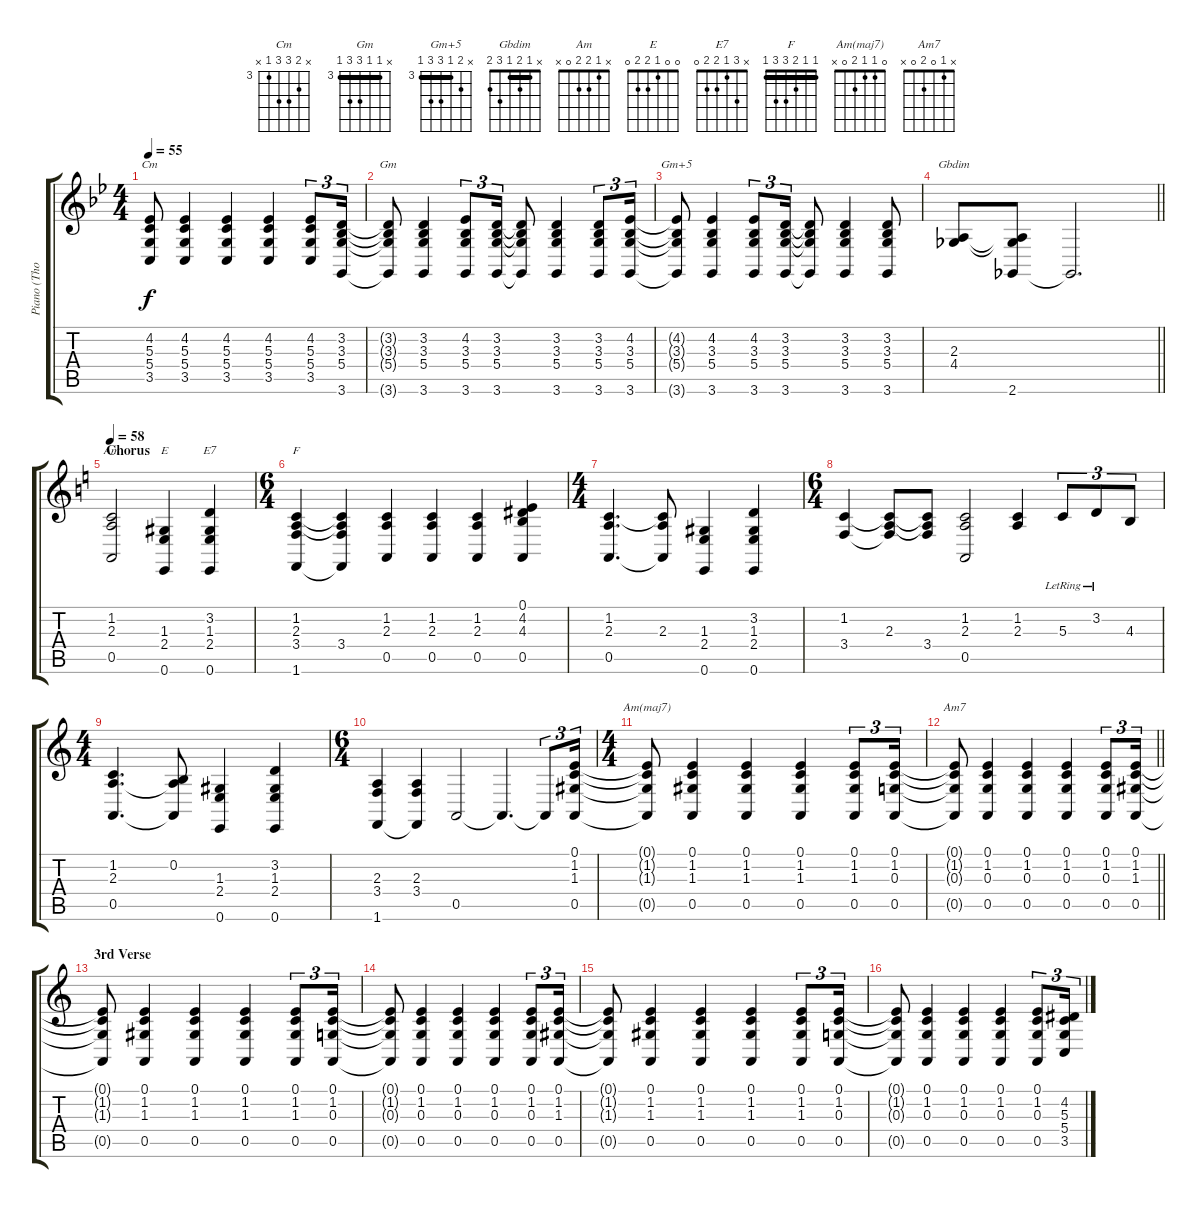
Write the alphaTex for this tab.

\track ("Piano (Thom Yorke)" "Piano (Tho") {instrument acousticgrandpiano}
\staff {score tabs}
\tuning (E4 B3 G3 D3 A2 E2) {hide}
\chord ("Cm" x 4 5 5 3 x) {firstfret 3 barre 3}
\chord ("Gm" x 3 3 5 5 3) {firstfret 3 barre 3}
\chord ("Gm+5" x 4 3 5 5 3) {firstfret 3 barre 3}
\chord ("Gbdim" x 1 2 1 3 2) {barre 1}
\chord ("Am" x 1 2 2 0 x)
\chord ("E" 0 0 1 2 2 0)
\chord ("E7" x 3 1 2 2 0)
\chord ("F" 1 1 2 3 3 1) {barre 1}
\chord ("Am(maj7)" 0 1 1 2 0 x)
\chord ("Am7" x 1 0 2 0 x)
\ts (4 4)
\tempo 55
\clef g2
\ks gminor
(4.2{t} 5.3{t} 5.4{t} 3.5{t}).8{ch "Cm" dy f} (4.2 5.3 5.4 3.5).4 (4.2 5.3 5.4 3.5).4 (4.2 5.3 5.4 3.5).4 (4.2 5.3 5.4 3.5).8{tu (3 2)} (3.2 3.3 5.4 3.6).16{tu (3 2)} |
(3.2{t} 3.3{t} 5.4{t} 3.6{t}).8{ch "Gm"} (3.2 3.3 5.4 3.6).4 (4.2 3.3 5.4 3.6).8{tu (3 2)} (3.2 3.3 5.4 3.6).16{tu (3 2)} (3.2{t} 3.3{t} 5.4{t} 3.6{t}).8 (3.2 3.3 5.4 3.6).4 (3.2 3.3 5.4 3.6).8{tu (3 2)} (4.2 3.3 5.4 3.6).16{tu (3 2)} |
(4.2{t} 3.3{t} 5.4{t} 3.6{t}).8{ch "Gm+5"} (4.2 3.3 5.4 3.6).4 (4.2 3.3 5.4 3.6).8{tu (3 2)} (3.2 3.3 5.4 3.6).16{tu (3 2)} (3.2{t} 3.3{t} 5.4{t} 3.6{t}).8 (3.2 3.3 5.4 3.6).4 (3.2 3.3 5.4 3.6).8 |
\barLineRight lightlight
(2.3 4.4).8{ch "Gbdim"} (2.3{t} 4.4{t} 2.6).8 2.6{t}.2{d} |
\section ("" "Chorus")
\tempo 58
\ks aminor
(1.2 2.3 0.5).2{ch "Am"} (1.3 2.4 0.6).4{ch "E"} (3.2 1.3 2.4 0.6).4{ch "E7"} |
\ts (6 4)
(1.2 2.3 3.4 1.6).4{ch "F"} (1.2{t} 2.3{t} 3.4 1.6{t}).4 (1.2 2.3 0.5).4 (1.2 2.3 0.5).4 (1.2 2.3 0.5).4 (0.1 4.2 4.3 0.5).4 |
\ts (4 4)
(1.2 2.3 0.5).4{d} (1.2{t} 2.3 0.5{t}).8 (1.3 2.4 0.6).4 (3.2 1.3 2.4 0.6).4 |
\ts (6 4)
(1.2 3.4).4 (1.2{t} 2.3 3.4{t}).8 (1.2{t} 2.3{t} 3.4).8 (1.2 2.3 0.5).2 (1.2 2.3).4 5.3{lr}.8{tu (3 2)} 3.2{lr}.8{tu (3 2)} 4.3.8{tu (3 2)} |
\ts (4 4)
(1.2 2.3 0.5).4{d} (0.2 2.3{t} 0.5{t}).8 (1.3 2.4 0.6).4 (3.2 1.3 2.4 0.6).4 |
\ts (6 4)
(2.3 3.4 1.6).4 (2.3 3.4 1.6{t}).4 0.5.2 0.5{t}.4{d} 0.5{t}.8{tu (3 2)} (0.1 1.2 1.3 0.5).16{tu (3 2)} |
\ts (4 4)
(0.1{t} 1.2{t} 1.3{t} 0.5{t}).8{ch "Am(maj7)"} (0.1 1.2 1.3 0.5).4 (0.1 1.2 1.3 0.5).4 (0.1 1.2 1.3 0.5).4 (0.1 1.2 1.3 0.5).8{tu (3 2)} (0.1 1.2 0.3 0.5).16{tu (3 2)} |
\barLineRight lightlight
(0.1{t} 1.2{t} 0.3{t} 0.5{t}).8{ch "Am7"} (0.1 1.2 0.3 0.5).4 (0.1 1.2 0.3 0.5).4 (0.1 1.2 0.3 0.5).4 (0.1 1.2 0.3 0.5).8{tu (3 2)} (0.1 1.2 1.3 0.5).16{tu (3 2)} |
\section ("" "3rd Verse")
(0.1{t} 1.2{t} 1.3{t} 0.5{t}).8 (0.1 1.2 1.3 0.5).4 (0.1 1.2 1.3 0.5).4 (0.1 1.2 1.3 0.5).4 (0.1 1.2 1.3 0.5).8{tu (3 2)} (0.1 1.2 0.3 0.5).16{tu (3 2)} |
(0.1{t} 1.2{t} 0.3{t} 0.5{t}).8 (0.1 1.2 0.3 0.5).4 (0.1 1.2 0.3 0.5).4 (0.1 1.2 0.3 0.5).4 (0.1 1.2 0.3 0.5).8{tu (3 2)} (0.1 1.2 1.3 0.5).16{tu (3 2)} |
(0.1{t} 1.2{t} 1.3{t} 0.5{t}).8 (0.1 1.2 1.3 0.5).4 (0.1 1.2 1.3 0.5).4 (0.1 1.2 1.3 0.5).4 (0.1 1.2 1.3 0.5).8{tu (3 2)} (0.1 1.2 0.3 0.5).16{tu (3 2)} |
(0.1{t} 1.2{t} 0.3{t} 0.5{t}).8 (0.1 1.2 0.3 0.5).4 (0.1 1.2 0.3 0.5).4 (0.1 1.2 0.3 0.5).4 (0.1 1.2 0.3 0.5).8{tu (3 2)} (4.2 5.3 5.4 3.5).16{tu (3 2)}
